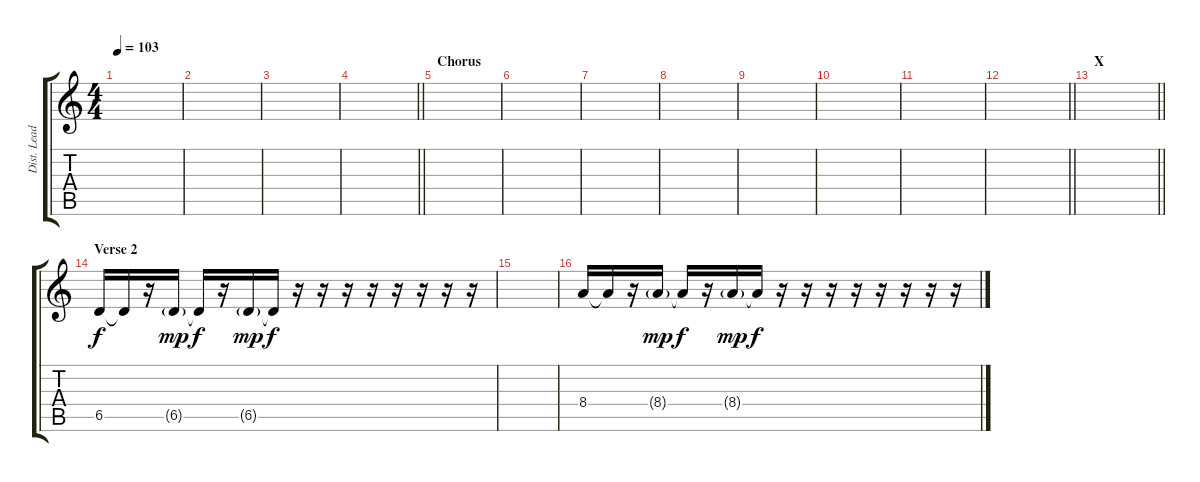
\track ("Dist. Lead Guitar" "Dist. Lead") {instrument distortionguitar}
\staff {score tabs}
\tuning (Eb4 Bb3 Gb3 Db3 Ab2 Db2) {hide}
\ts (4 4)
\tempo 103
\clef g2
\ks c
|
|
|
\barLineRight lightlight
|
\section ("" "Chorus")
|
|
|
|
|
|
|
\barLineRight lightlight
|
\section ("" "X")
\barLineRight lightlight
|
\section ("" "Verse 2")
6.5.16{volume 10} 6.5{t}.16 r.16 6.5{g}.16{dy mp} 6.5{t}.16{dy f} r.16 6.5{g}.16{dy mp} 6.5{t}.16{dy f} r.16 r.16 r.16 r.16 r.16 r.16 r.16 r.16 |
|
8.4.16 8.4{t}.16 r.16 8.4{g}.16{dy mp} 8.4{t}.16{dy f} r.16 8.4{g}.16{dy mp} 8.4{t}.16{dy f} r.16 r.16 r.16 r.16 r.16 r.16 r.16 r.16
